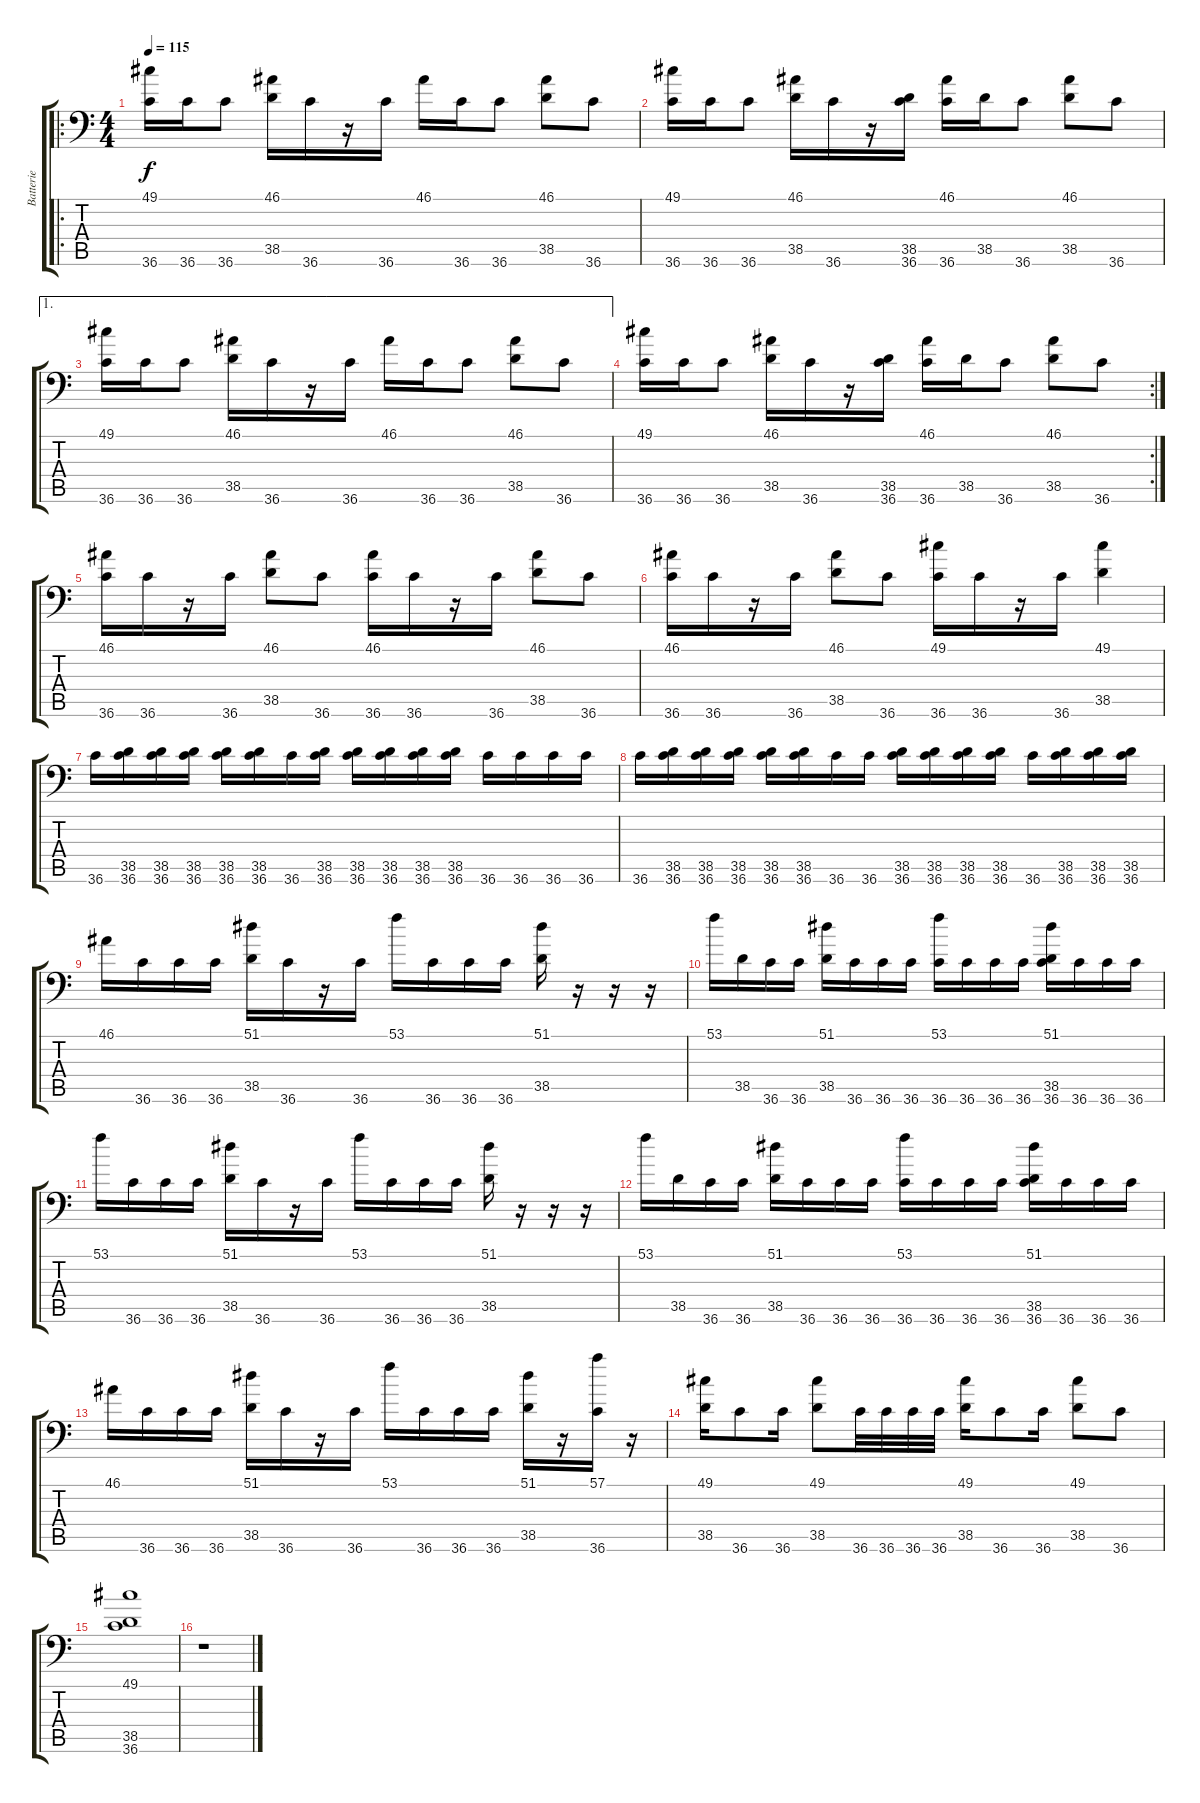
\track ("Batterie" "Batterie") {instrument acousticgrandpiano}
\staff {score tabs}
\tuning (C-1 C-1 C-1 C-1 C-1 C-1) {hide}
\ro
\ts (4 4)
\tempo 115
\clef f4
\ks c
(49.1 36.6).16{dy f} 36.6.16 36.6.8 (46.1 38.5).16 36.6.16 r.16 36.6.16 46.1.16 36.6.16 36.6.8 (46.1 38.5).8 36.6.8 |
(49.1 36.6).16 36.6.16 36.6.8 (46.1 38.5).16 36.6.16 r.16 (38.5 36.6).16 (46.1 36.6).16 38.5.16 36.6.8 (46.1 38.5).8 36.6.8 |
\ae 1
(49.1 36.6).16 36.6.16 36.6.8 (46.1 38.5).16 36.6.16 r.16 36.6.16 46.1.16 36.6.16 36.6.8 (46.1 38.5).8 36.6.8 |
\rc 2
(49.1 36.6).16 36.6.16 36.6.8 (46.1 38.5).16 36.6.16 r.16 (38.5 36.6).16 (46.1 36.6).16 38.5.16 36.6.8 (46.1 38.5).8 36.6.8 |
(46.1 36.6).16 36.6.16 r.16 36.6.16 (46.1 38.5).8 36.6.8 (46.1 36.6).16 36.6.16 r.16 36.6.16 (46.1 38.5).8 36.6.8 |
(46.1 36.6).16 36.6.16 r.16 36.6.16 (46.1 38.5).8 36.6.8 (49.1 36.6).16 36.6.16 r.16 36.6.16 (49.1 38.5).4 |
36.6.16 (38.5 36.6).16 (38.5 36.6).16 (38.5 36.6).16 (38.5 36.6).16 (38.5 36.6).16 36.6.16 (38.5 36.6).16 (38.5 36.6).16 (38.5 36.6).16 (38.5 36.6).16 (38.5 36.6).16 36.6.16 36.6.16 36.6.16 36.6.16 |
36.6.16 (38.5 36.6).16 (38.5 36.6).16 (38.5 36.6).16 (38.5 36.6).16 (38.5 36.6).16 36.6.16 36.6.16 (38.5 36.6).16 (38.5 36.6).16 (38.5 36.6).16 (38.5 36.6).16 36.6.16 (38.5 36.6).16 (38.5 36.6).16 (38.5 36.6).16 |
46.1.16 36.6.16 36.6.16 36.6.16 (51.1 38.5).16 36.6.16 r.16 36.6.16 53.1.16 36.6.16 36.6.16 36.6.16 (51.1 38.5).16 r.16 r.16 r.16 |
53.1.16 38.5.16 36.6.16 36.6.16 (51.1 38.5).16 36.6.16 36.6.16 36.6.16 (53.1 36.6).16 36.6.16 36.6.16 36.6.16 (51.1 38.5 36.6).16 36.6.16 36.6.16 36.6.16 |
53.1.16 36.6.16 36.6.16 36.6.16 (51.1 38.5).16 36.6.16 r.16 36.6.16 53.1.16 36.6.16 36.6.16 36.6.16 (51.1 38.5).16 r.16 r.16 r.16 |
53.1.16 38.5.16 36.6.16 36.6.16 (51.1 38.5).16 36.6.16 36.6.16 36.6.16 (53.1 36.6).16 36.6.16 36.6.16 36.6.16 (51.1 38.5 36.6).16 36.6.16 36.6.16 36.6.16 |
46.1.16 36.6.16 36.6.16 36.6.16 (51.1 38.5).16 36.6.16 r.16 36.6.16 53.1.16 36.6.16 36.6.16 36.6.16 (51.1 38.5).16 r.16 (57.1 36.6).16 r.16 |
(49.1 38.5).16 36.6.8 36.6.16 (49.1 38.5).8 36.6.32 36.6.32 36.6.32 36.6.32 (49.1 38.5).16 36.6.8 36.6.16 (49.1 38.5).8 36.6.8 |
(49.1 38.5 36.6).1 |
r.1
